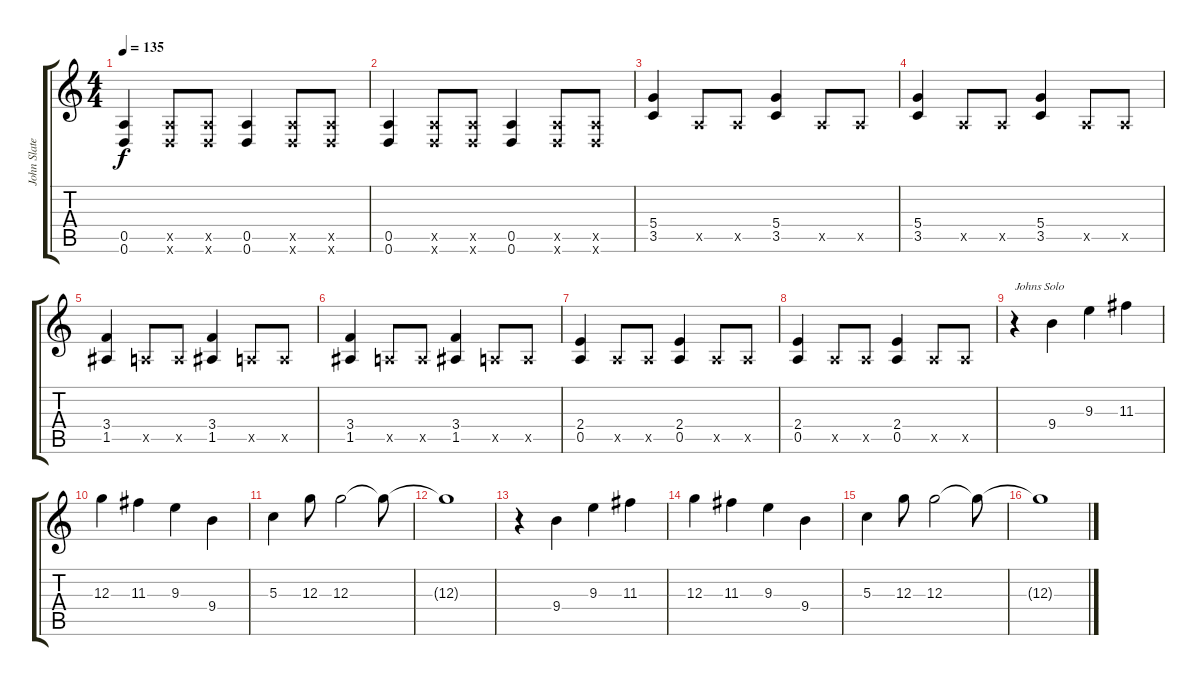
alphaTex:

\track ("John Slater" "John Slate") {instrument electricguitarclean}
\staff {score tabs}
\tuning (E4 B3 G3 D3 A2 D2) {hide}
\ts (4 4)
\tempo 135
\clef g2
\ks c
(0.5 0.6).4{dy f instrument distortionguitar} (0.5{x} 0.6{x}).8 (0.5{x} 0.6{x}).8 (0.5 0.6).4 (0.5{x} 0.6{x}).8 (0.5{x} 0.6{x}).8 |
(0.5 0.6).4{instrument distortionguitar} (0.5{x} 0.6{x}).8 (0.5{x} 0.6{x}).8 (0.5 0.6).4 (0.5{x} 0.6{x}).8 (0.5{x} 0.6{x}).8 |
(5.4 3.5).4{instrument distortionguitar} 0.5{x}.8 0.5{x}.8 (5.4 3.5).4 0.5{x}.8 0.5{x}.8 |
(5.4 3.5).4{instrument distortionguitar} 0.5{x}.8 0.5{x}.8 (5.4 3.5).4 0.5{x}.8 0.5{x}.8 |
(3.4 1.5).4{instrument distortionguitar} 0.5{x}.8 0.5{x}.8 (3.4 1.5).4 0.5{x}.8 0.5{x}.8 |
(3.4 1.5).4{instrument distortionguitar} 0.5{x}.8 0.5{x}.8 (3.4 1.5).4 0.5{x}.8 0.5{x}.8 |
(2.4 0.5).4{instrument distortionguitar} 0.5{x}.8 0.5{x}.8 (2.4 0.5).4 0.5{x}.8 0.5{x}.8 |
(2.4 0.5).4{instrument distortionguitar} 0.5{x}.8 0.5{x}.8 (2.4 0.5).4 0.5{x}.8 0.5{x}.8 |
r.4{txt "Johns Solo" instrument distortionguitar} 9.4.4 9.3.4 11.3.4 |
12.3.4 11.3.4 9.3.4 9.4.4 |
5.3.4 12.3.8 12.3.2 12.3{t}.8 |
12.3{t}.1 |
r.4{instrument distortionguitar} 9.4.4 9.3.4 11.3.4 |
12.3.4 11.3.4 9.3.4 9.4.4 |
5.3.4 12.3.8 12.3.2 12.3{t}.8 |
12.3{t}.1
